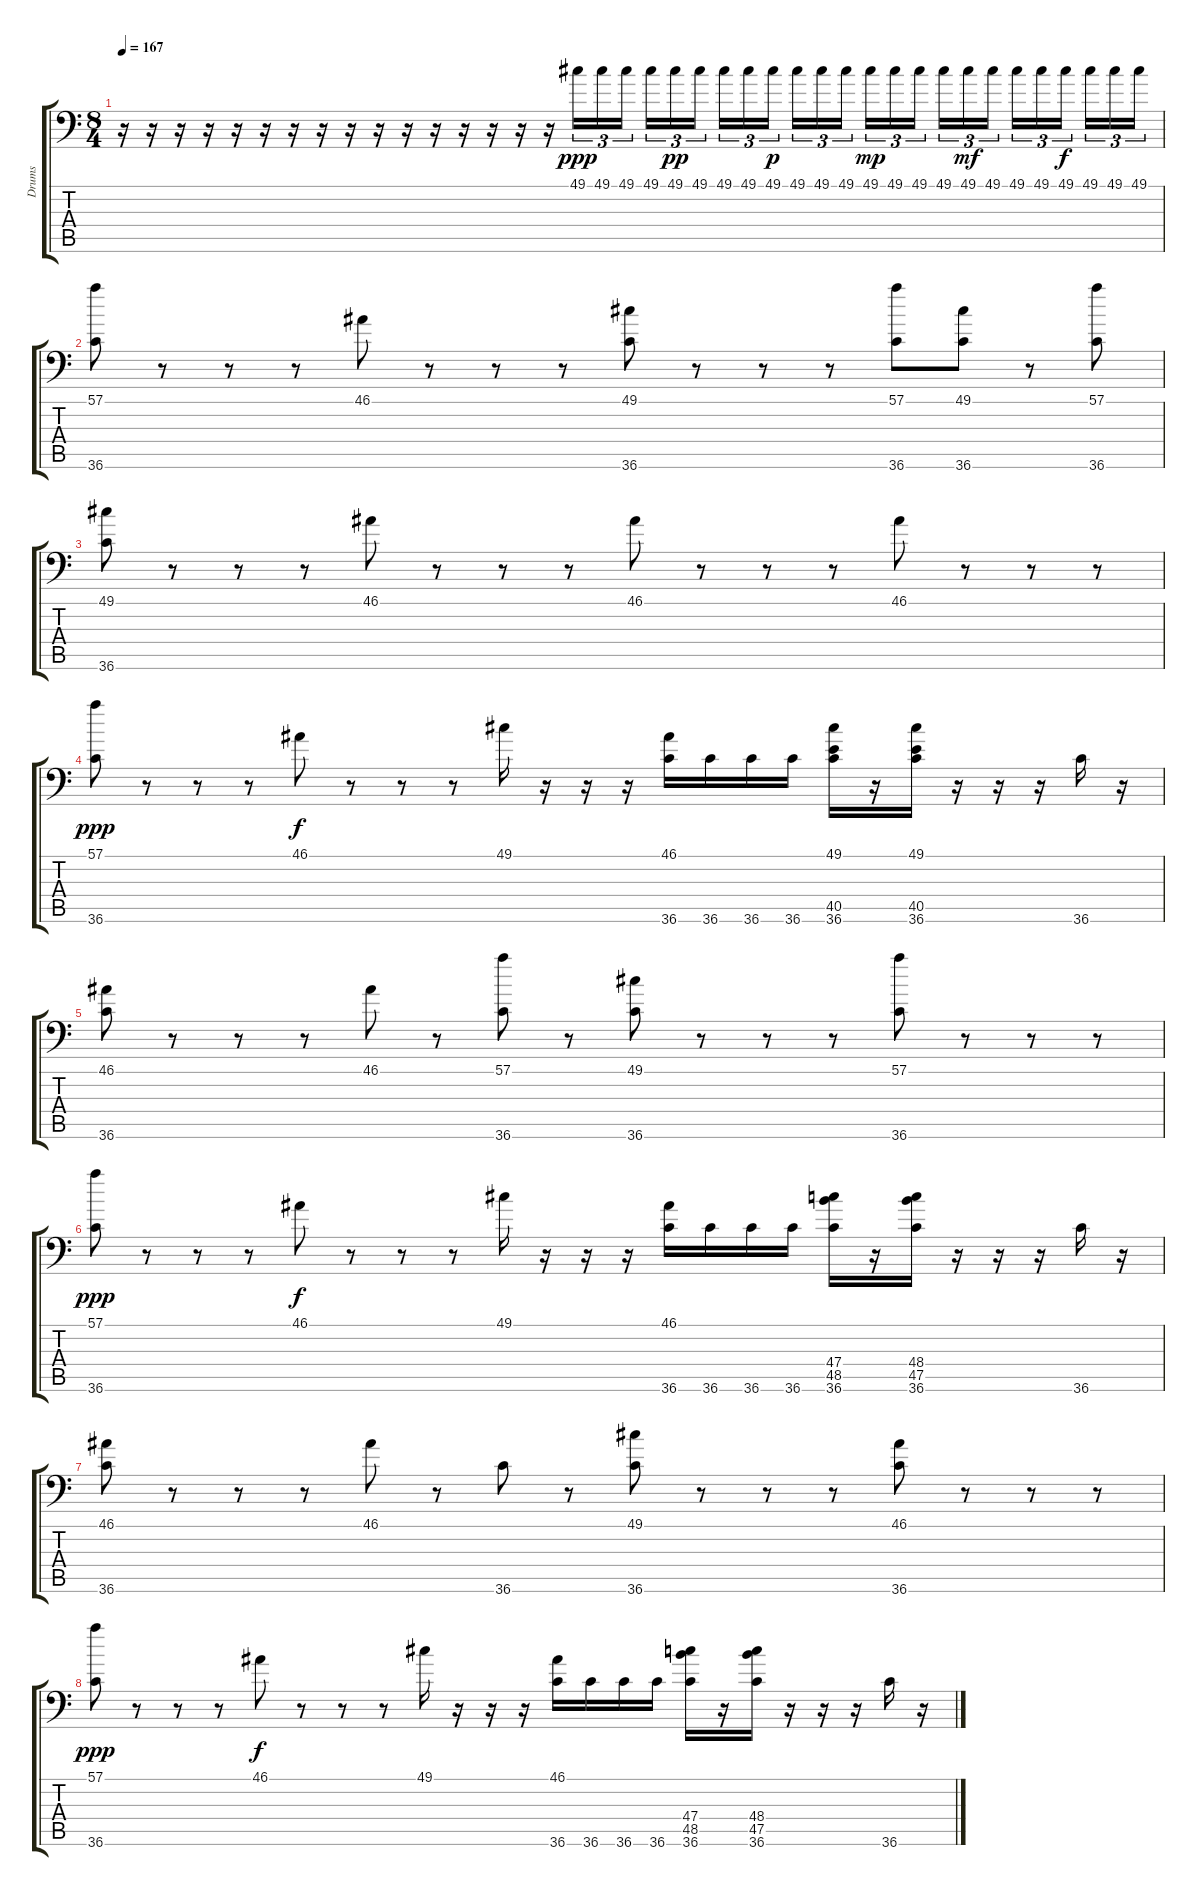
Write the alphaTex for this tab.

\track ("Drums" "Drums") {instrument acousticgrandpiano}
\staff {score tabs}
\tuning (C-1 C-1 C-1 C-1 C-1 C-1) {hide}
\ts (8 4)
\tempo 167
\clef f4
\ks c
r.16{dy fff} r.16 r.16 r.16 r.16 r.16 r.16 r.16 r.16 r.16 r.16 r.16 r.16 r.16 r.16 r.16 49.1.16{tu (3 2) dy ppp} 49.1.16{tu (3 2)} 49.1.16{tu (3 2)} 49.1.16{tu (3 2)} 49.1.16{tu (3 2) dy pp} 49.1.16{tu (3 2)} 49.1.16{tu (3 2)} 49.1.16{tu (3 2)} 49.1.16{tu (3 2) dy p} 49.1.16{tu (3 2)} 49.1.16{tu (3 2)} 49.1.16{tu (3 2)} 49.1.16{tu (3 2) dy mp} 49.1.16{tu (3 2)} 49.1.16{tu (3 2)} 49.1.16{tu (3 2)} 49.1.16{tu (3 2) dy mf} 49.1.16{tu (3 2)} 49.1.16{tu (3 2)} 49.1.16{tu (3 2)} 49.1.16{tu (3 2) dy f} 49.1.16{tu (3 2)} 49.1.16{tu (3 2)} 49.1.16{tu (3 2)} |
(57.1 36.6).8 r.8 r.8 r.8 46.1.8 r.8 r.8 r.8 (49.1 36.6).8 r.8 r.8 r.8 (57.1 36.6).8 (49.1 36.6).8 r.8 (57.1 36.6).8 |
(49.1 36.6).8 r.8 r.8 r.8 46.1.8 r.8 r.8 r.8 46.1.8 r.8 r.8 r.8 46.1.8 r.8 r.8 r.8 |
(57.1 36.6).8{dy ppp} r.8 r.8 r.8 46.1.8{dy f} r.8 r.8 r.8 49.1.16 r.16 r.16 r.16 (46.1 36.6).16 36.6.16 36.6.16 36.6.16 (49.1 40.5 36.6).16 r.16 (49.1 40.5 36.6).16 r.16 r.16 r.16 36.6.16 r.16 |
(46.1 36.6).8 r.8 r.8 r.8 46.1.8 r.8 (57.1 36.6).8 r.8 (49.1 36.6).8 r.8 r.8 r.8 (57.1 36.6).8 r.8 r.8 r.8 |
(57.1 36.6).8{dy ppp} r.8 r.8 r.8 46.1.8{dy f} r.8 r.8 r.8 49.1.16 r.16 r.16 r.16 (46.1 36.6).16 36.6.16 36.6.16 36.6.16 (47.4 48.5 36.6).16 r.16 (48.4 47.5 36.6).16 r.16 r.16 r.16 36.6.16 r.16 |
(46.1 36.6).8 r.8 r.8 r.8 46.1.8 r.8 36.6.8 r.8 (49.1 36.6).8 r.8 r.8 r.8 (46.1 36.6).8 r.8 r.8 r.8 |
(57.1 36.6).8{dy ppp} r.8 r.8 r.8 46.1.8{dy f} r.8 r.8 r.8 49.1.16 r.16 r.16 r.16 (46.1 36.6).16 36.6.16 36.6.16 36.6.16 (47.4 48.5 36.6).16 r.16 (48.4 47.5 36.6).16 r.16 r.16 r.16 36.6.16 r.16
